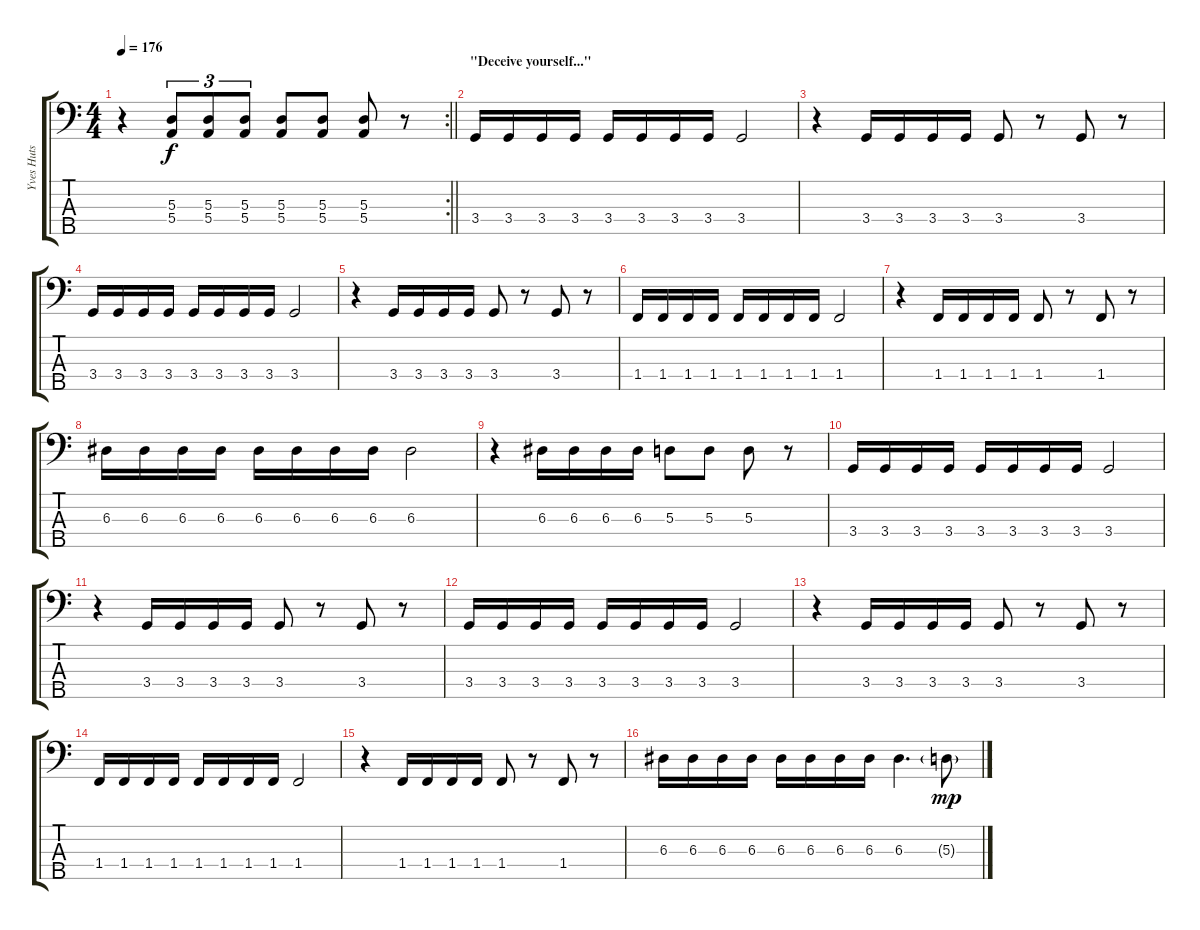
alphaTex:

\track ("Yves Huts" "Yves Huts") {instrument electricbasspick}
\staff {score tabs}
\tuning (G2 D2 A1 E1 B0) {hide}
\rc 2
\ts (4 4)
\tempo 176
\clef f4
\barLineRight lightlight
\ks c
r.4{dy f} (5.3 5.4).8{tu (3 2)} (5.3 5.4).8{tu (3 2)} (5.3 5.4).8{tu (3 2)} (5.3 5.4).8 (5.3 5.4).8 (5.3 5.4).8 r.8 |
\section ("" "\"Deceive yourself...\"")
3.4.16 3.4.16 3.4.16 3.4.16 3.4.16 3.4.16 3.4.16 3.4.16 3.4.2 |
r.4 3.4.16 3.4.16 3.4.16 3.4.16 3.4.8 r.8 3.4.8 r.8 |
3.4.16 3.4.16 3.4.16 3.4.16 3.4.16 3.4.16 3.4.16 3.4.16 3.4.2 |
r.4 3.4.16 3.4.16 3.4.16 3.4.16 3.4.8 r.8 3.4.8 r.8 |
1.4.16 1.4.16 1.4.16 1.4.16 1.4.16 1.4.16 1.4.16 1.4.16 1.4.2 |
r.4 1.4.16 1.4.16 1.4.16 1.4.16 1.4.8 r.8 1.4.8 r.8 |
6.3.16 6.3.16 6.3.16 6.3.16 6.3.16 6.3.16 6.3.16 6.3.16 6.3.2 |
r.4 6.3.16 6.3.16 6.3.16 6.3.16 5.3.8 5.3.8 5.3.8 r.8 |
3.4.16 3.4.16 3.4.16 3.4.16 3.4.16 3.4.16 3.4.16 3.4.16 3.4.2 |
r.4 3.4.16 3.4.16 3.4.16 3.4.16 3.4.8 r.8 3.4.8 r.8 |
3.4.16 3.4.16 3.4.16 3.4.16 3.4.16 3.4.16 3.4.16 3.4.16 3.4.2 |
r.4 3.4.16 3.4.16 3.4.16 3.4.16 3.4.8 r.8 3.4.8 r.8 |
1.4.16 1.4.16 1.4.16 1.4.16 1.4.16 1.4.16 1.4.16 1.4.16 1.4.2 |
r.4 1.4.16 1.4.16 1.4.16 1.4.16 1.4.8 r.8 1.4.8 r.8 |
6.3.16 6.3.16 6.3.16 6.3.16 6.3.16 6.3.16 6.3.16 6.3.16 6.3.4{d} 5.3{g}.8{dy mp}
